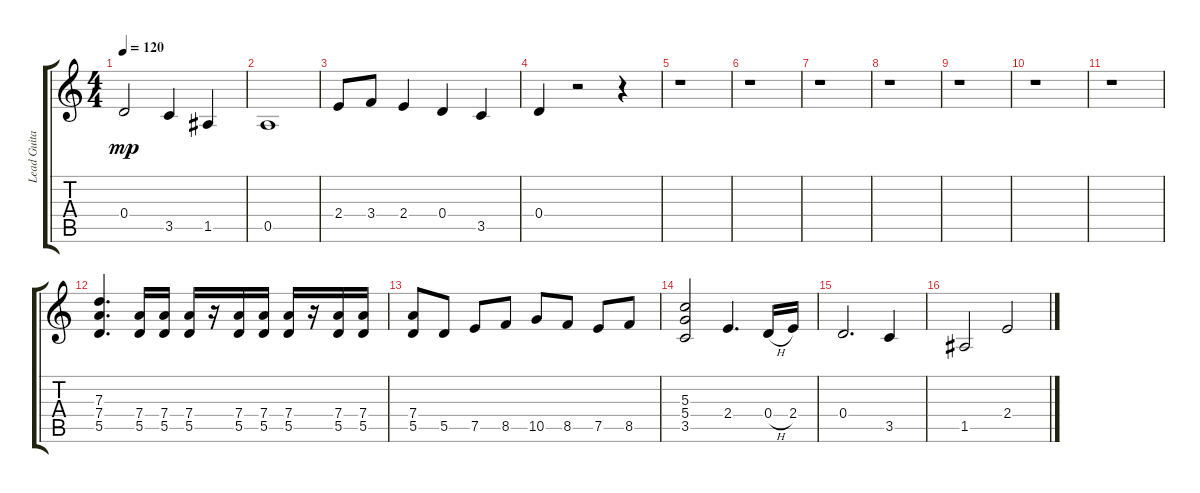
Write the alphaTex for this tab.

\track ("Lead Guitar" "Lead Guita") {instrument overdrivenguitar}
\staff {score tabs}
\tuning (E4 B3 G3 D3 A2 E2) {hide}
\ts (4 4)
\tempo 120
\clef g2
\ks c
0.4.2{dy mp} 3.5.4 1.5.4 |
0.5.1 |
2.4.8 3.4.8 2.4.4 0.4.4 3.5.4 |
0.4.4 r.2 r.4 |
r.1 |
r.1 |
r.1 |
r.1 |
r.1 |
r.1 |
r.1 |
(7.3 7.4 5.5).4{d} (7.4 5.5).16 (7.4 5.5).16 (7.4 5.5).16 r.16 (7.4 5.5).16 (7.4 5.5).16 (7.4 5.5).16 r.16 (7.4 5.5).16 (7.4 5.5).16 |
(7.4 5.5).8 5.5.8 7.5.8 8.5.8 10.5.8 8.5.8 7.5.8 8.5.8 |
(5.3 5.4 3.5).2 2.4.4{d} 0.4{h}.16 2.4.16 |
0.4.2{d} 3.5.4 |
1.5.2 2.4.2
